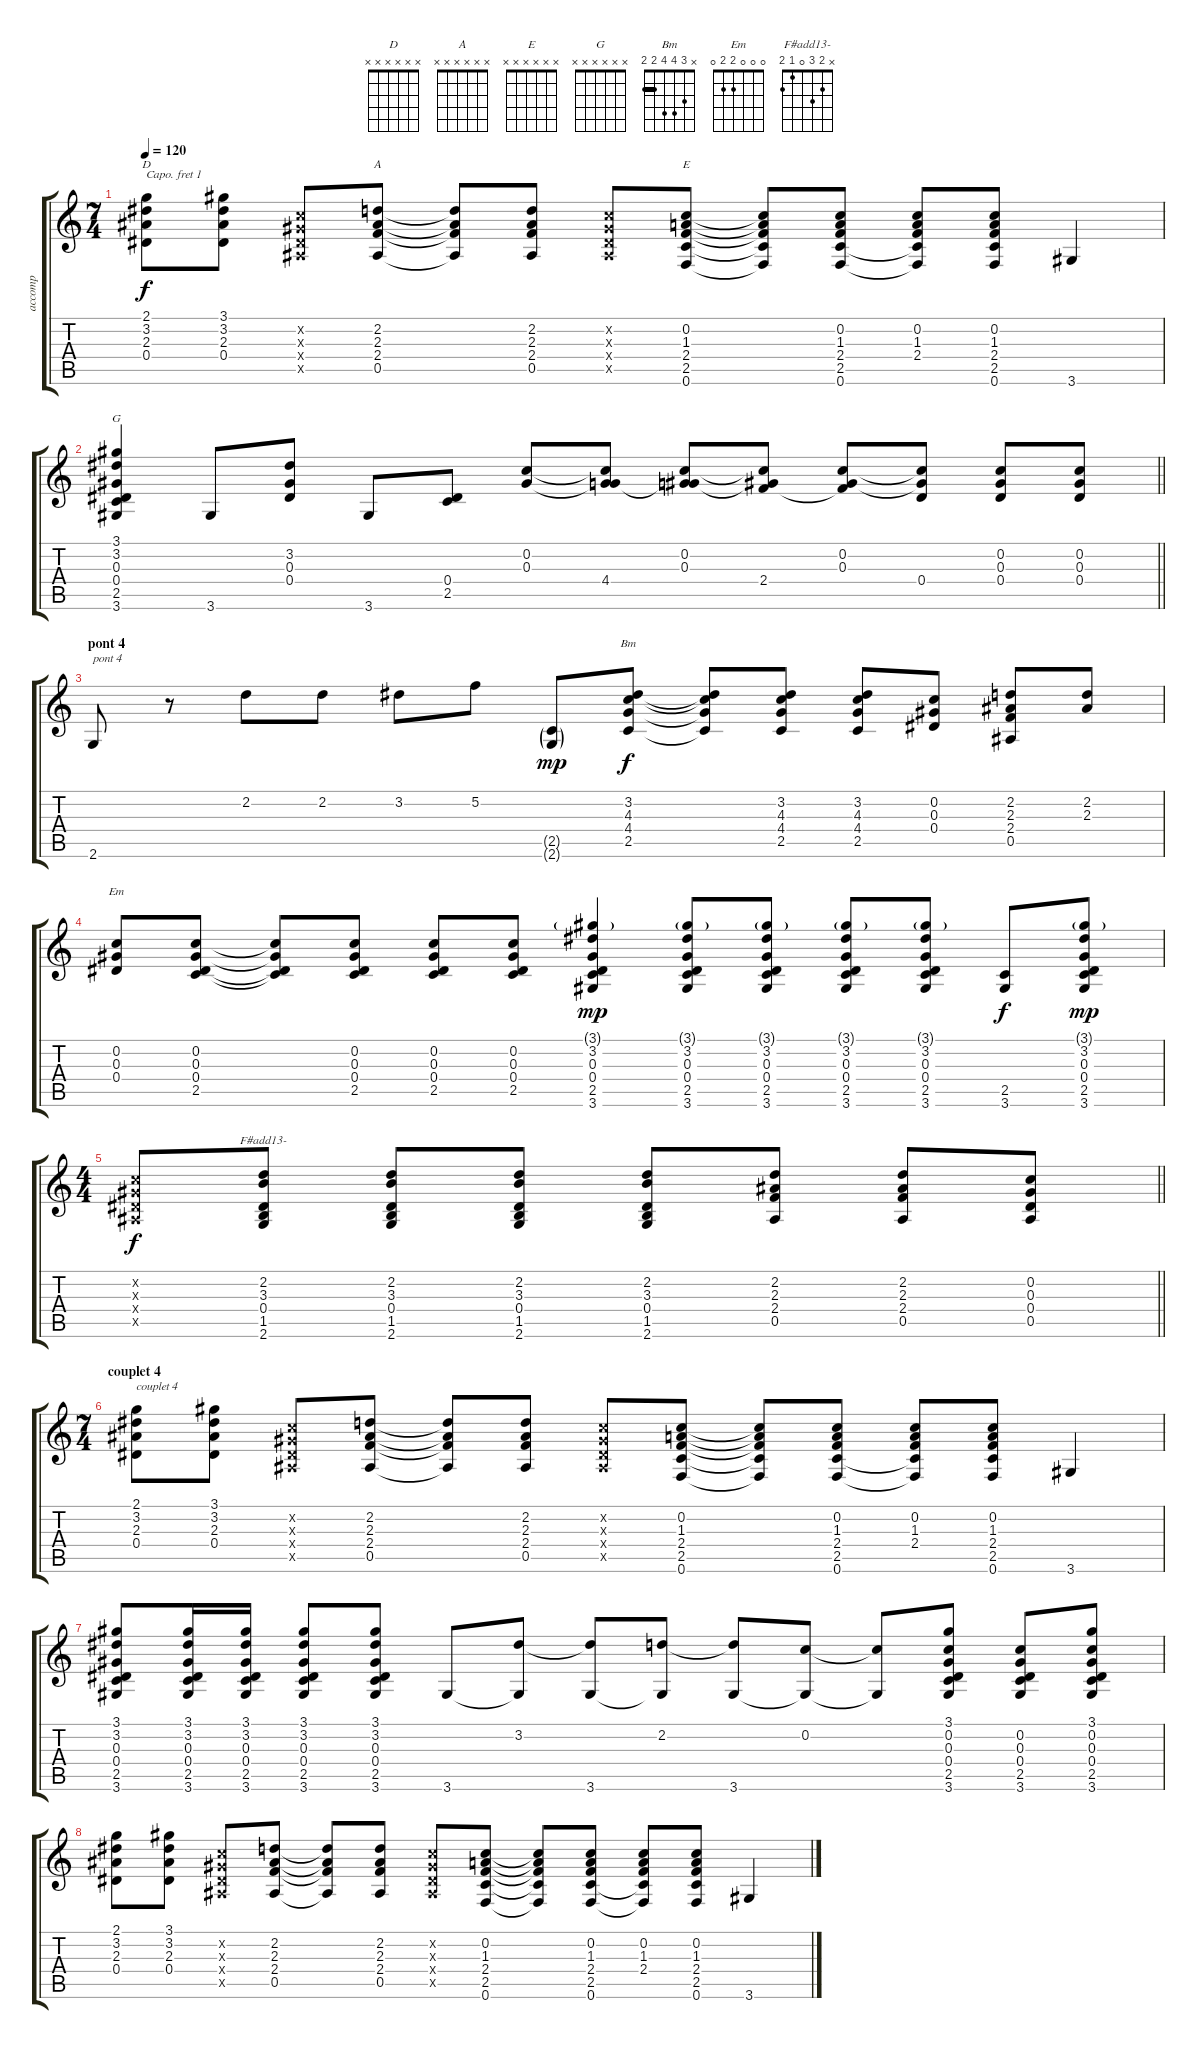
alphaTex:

\track ("accomp" "accomp") {instrument acousticguitarnylon}
\staff {score tabs}
\capo 1
\tuning (E4 B3 G3 D3 A2 E2) {hide}
\chord ("D" x x x x x x)
\chord ("A" x x x x x x)
\chord ("E" x x x x x x)
\chord ("G" x x x x x x)
\chord ("Bm" x 3 4 4 2 2) {barre 2}
\chord ("Em" 0 0 0 2 2 0)
\chord ("F#add13-" x 2 3 0 1 2)
\ts (7 4)
\tempo 120
\clef g2
\ks c
(2.1 3.2 2.3 0.4).8{ch "D" dy f} (3.1 3.2 2.3 0.4).8 (0.2{x} 0.3{x} 0.4{x} 0.5{x}).8 (2.2 2.3 2.4 0.5).8{ch "A"} (2.2{t} 2.3{t} 2.4{t} 0.5{t}).8 (2.2 2.3 2.4 0.5).8 (0.2{x} 0.3{x} 0.4{x} 0.5{x}).8 (0.2 1.3 2.4 2.5 0.6).8{ch "E"} (0.2{t} 1.3{t} 2.4{t} 2.5{t} 0.6{t}).8 (0.2 1.3 2.4 2.5 0.6).8 (0.2 1.3 2.4 2.5{t} 0.6{t}).8 (0.2 1.3 2.4 2.5 0.6).8 3.6.4 |
\barLineRight lightlight
(3.1 3.2 0.3 0.4 2.5 3.6).4{ch "G"} 3.6.8 (3.2 0.3 0.4).8 3.6.8 (0.4 2.5).8 (0.2 0.3).8 (0.2{t} 0.3{t} 4.4).8 (0.2 0.3 4.4{t}).8 (0.2{t} 0.3{t} 2.4).8 (0.2 0.3 2.4{t}).8 (0.2{t} 0.3{t} 0.4).8 (0.2 0.3 0.4).8 (0.2 0.3 0.4).8 |
\section ("" "pont 4")
2.6.8{txt "pont 4"} r.8 2.2.8 2.2.8 3.2.8 5.2.8 (2.5{g} 2.6{g}).8{dy mp} (3.2 4.3 4.4 2.5).8{ch "Bm" dy f} (3.2{t} 4.3{t} 4.4{t} 2.5{t}).8 (3.2 4.3 4.4 2.5).8 (3.2 4.3 4.4 2.5).8 (0.2 0.3 0.4).8 (2.2 2.3 2.4 0.5).8 (2.2 2.3).8 |
(0.2 0.3 0.4).8{ch "Em"} (0.2 0.3 0.4 2.5).8 (0.2{t} 0.3{t} 0.4{t} 2.5{t}).8 (0.2 0.3 0.4 2.5).8 (0.2 0.3 0.4 2.5).8 (0.2 0.3 0.4 2.5).8 (3.1{g} 3.2 0.3 0.4 2.5 3.6).4{dy mp} (3.1{g} 3.2 0.3 0.4 2.5 3.6).8 (3.1{g} 3.2 0.3 0.4 2.5 3.6).8 (3.1{g} 3.2 0.3 0.4 2.5 3.6).8 (3.1{g} 3.2 0.3 0.4 2.5 3.6).8 (2.5 3.6).8{dy f} (3.1{g} 3.2 0.3 0.4 2.5 3.6).8{dy mp} |
\ts (4 4)
\barLineRight lightlight
(0.2{x} 0.3{x} 0.4{x} 0.5{x}).8{dy f} (2.2 3.3 0.4 1.5 2.6).8{ch "F#add13-"} (2.2 3.3 0.4 1.5 2.6).8 (2.2 3.3 0.4 1.5 2.6).8 (2.2 3.3 0.4 1.5 2.6).8 (2.2 2.3 2.4 0.5).8 (2.2 2.3 2.4 0.5).8 (0.2 0.3 0.4 0.5).8 |
\ts (7 4)
\section ("" "couplet 4")
(2.1 3.2 2.3 0.4).8{txt "couplet 4"} (3.1 3.2 2.3 0.4).8 (0.2{x} 0.3{x} 0.4{x} 0.5{x}).8 (2.2 2.3 2.4 0.5).8 (2.2{t} 2.3{t} 2.4{t} 0.5{t}).8 (2.2 2.3 2.4 0.5).8 (0.2{x} 0.3{x} 0.4{x} 0.5{x}).8 (0.2 1.3 2.4 2.5 0.6).8 (0.2{t} 1.3{t} 2.4{t} 2.5{t} 0.6{t}).8 (0.2 1.3 2.4 2.5 0.6).8 (0.2 1.3 2.4 2.5{t} 0.6{t}).8 (0.2 1.3 2.4 2.5 0.6).8 3.6.4 |
(3.1 3.2 0.3 0.4 2.5 3.6).8 (3.1 3.2 0.3 0.4 2.5 3.6).16 (3.1 3.2 0.3 0.4 2.5 3.6).16 (3.1 3.2 0.3 0.4 2.5 3.6).8 (3.1 3.2 0.3 0.4 2.5 3.6).8 3.6.8 (3.2 3.6{t}).8 (3.2{t} 3.6).8 (2.2 3.6{t}).8 (2.2{t} 3.6).8 (0.2 3.6{t}).8 (0.2{t} 3.6{t}).8 (3.1 0.2 0.3 0.4 2.5 3.6).8 (0.2 0.3 0.4 2.5 3.6).8 (3.1 0.2 0.3 0.4 2.5 3.6).8 |
(2.1 3.2 2.3 0.4).8 (3.1 3.2 2.3 0.4).8 (0.2{x} 0.3{x} 0.4{x} 0.5{x}).8 (2.2 2.3 2.4 0.5).8 (2.2{t} 2.3{t} 2.4{t} 0.5{t}).8 (2.2 2.3 2.4 0.5).8 (0.2{x} 0.3{x} 0.4{x} 0.5{x}).8 (0.2 1.3 2.4 2.5 0.6).8 (0.2{t} 1.3{t} 2.4{t} 2.5{t} 0.6{t}).8 (0.2 1.3 2.4 2.5 0.6).8 (0.2 1.3 2.4 2.5{t} 0.6{t}).8 (0.2 1.3 2.4 2.5 0.6).8 3.6.4
